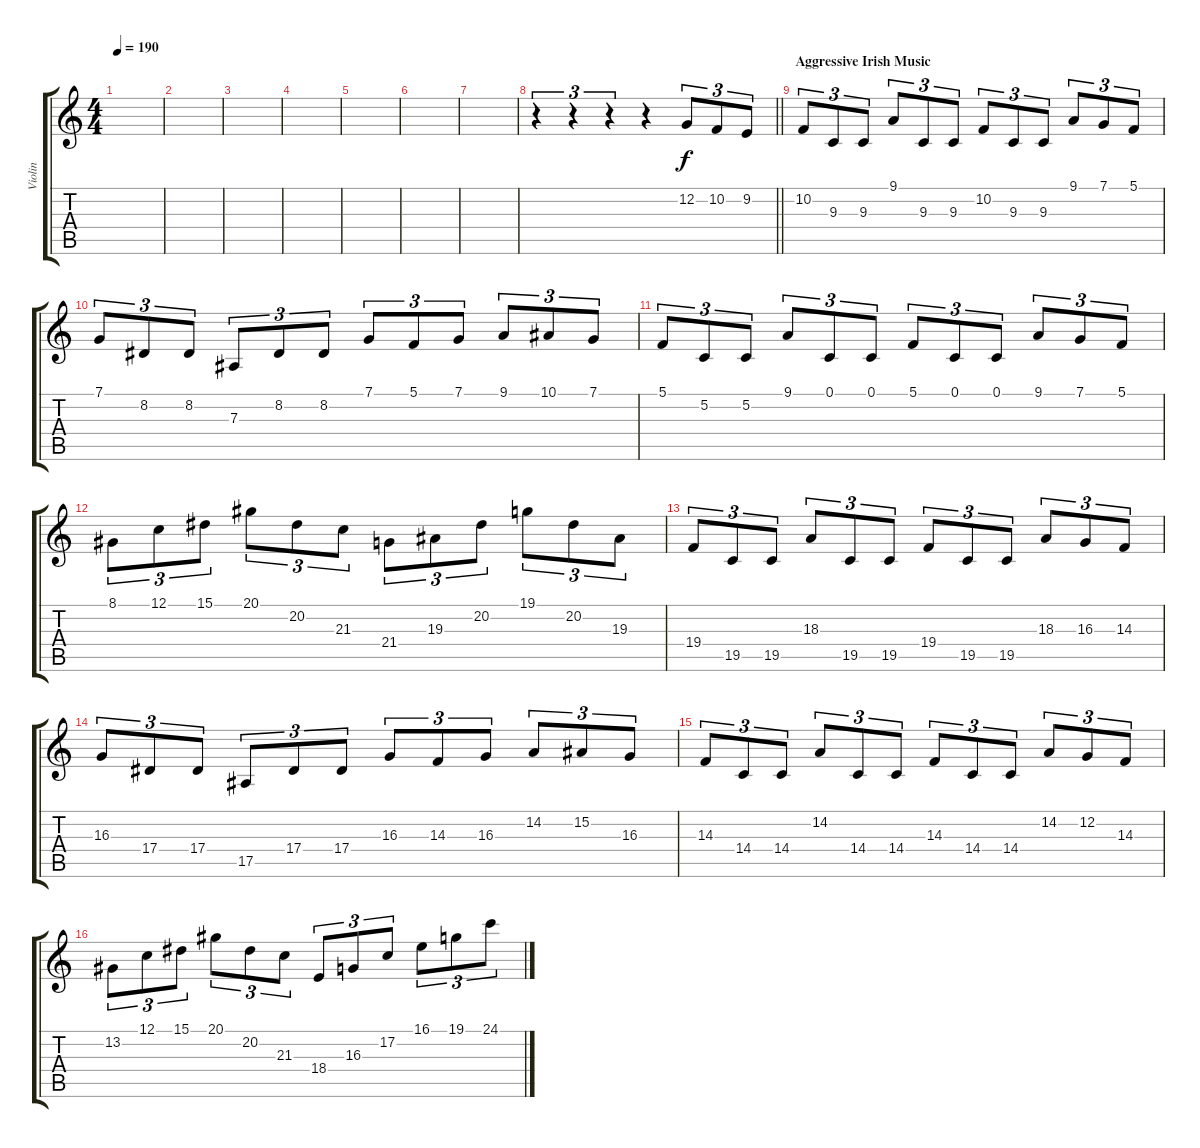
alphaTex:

\track ("Violin" "Violin") {instrument violin}
\staff {score tabs}
\tuning (C4 G3 Eb3 Bb2 F2 C2) {hide}
\ts (4 4)
\tempo 190
\clef g2
\ks c
|
|
|
|
|
|
|
\barLineRight lightlight
r.4{tu (3 2)} r.4{tu (3 2)} r.4{tu (3 2)} r.4 12.2.8{tu (3 2)} 10.2.8{tu (3 2)} 9.2.8{tu (3 2)} |
\section ("" "Aggressive Irish Music")
10.2.8{tu (3 2)} 9.3.8{tu (3 2)} 9.3.8{tu (3 2)} 9.1.8{tu (3 2)} 9.3.8{tu (3 2)} 9.3.8{tu (3 2)} 10.2.8{tu (3 2)} 9.3.8{tu (3 2)} 9.3.8{tu (3 2)} 9.1.8{tu (3 2)} 7.1.8{tu (3 2)} 5.1.8{tu (3 2)} |
7.1.8{tu (3 2)} 8.2.8{tu (3 2)} 8.2.8{tu (3 2)} 7.3.8{tu (3 2)} 8.2.8{tu (3 2)} 8.2.8{tu (3 2)} 7.1.8{tu (3 2)} 5.1.8{tu (3 2)} 7.1.8{tu (3 2)} 9.1.8{tu (3 2)} 10.1.8{tu (3 2)} 7.1.8{tu (3 2)} |
5.1.8{tu (3 2)} 5.2.8{tu (3 2)} 5.2.8{tu (3 2)} 9.1.8{tu (3 2)} 0.1.8{tu (3 2)} 0.1.8{tu (3 2)} 5.1.8{tu (3 2)} 0.1.8{tu (3 2)} 0.1.8{tu (3 2)} 9.1.8{tu (3 2)} 7.1.8{tu (3 2)} 5.1.8{tu (3 2)} |
8.1.8{tu (3 2)} 12.1.8{tu (3 2)} 15.1.8{tu (3 2)} 20.1.8{tu (3 2)} 20.2.8{tu (3 2)} 21.3.8{tu (3 2)} 21.4.8{tu (3 2)} 19.3.8{tu (3 2)} 20.2.8{tu (3 2)} 19.1.8{tu (3 2)} 20.2.8{tu (3 2)} 19.3.8{tu (3 2)} |
19.4.8{tu (3 2)} 19.5.8{tu (3 2)} 19.5.8{tu (3 2)} 18.3.8{tu (3 2)} 19.5.8{tu (3 2)} 19.5.8{tu (3 2)} 19.4.8{tu (3 2)} 19.5.8{tu (3 2)} 19.5.8{tu (3 2)} 18.3.8{tu (3 2)} 16.3.8{tu (3 2)} 14.3.8{tu (3 2)} |
16.3.8{tu (3 2)} 17.4.8{tu (3 2)} 17.4.8{tu (3 2)} 17.5.8{tu (3 2)} 17.4.8{tu (3 2)} 17.4.8{tu (3 2)} 16.3.8{tu (3 2)} 14.3.8{tu (3 2)} 16.3.8{tu (3 2)} 14.2.8{tu (3 2)} 15.2.8{tu (3 2)} 16.3.8{tu (3 2)} |
14.3.8{tu (3 2)} 14.4.8{tu (3 2)} 14.4.8{tu (3 2)} 14.2.8{tu (3 2)} 14.4.8{tu (3 2)} 14.4.8{tu (3 2)} 14.3.8{tu (3 2)} 14.4.8{tu (3 2)} 14.4.8{tu (3 2)} 14.2.8{tu (3 2)} 12.2.8{tu (3 2)} 14.3.8{tu (3 2)} |
13.2.8{tu (3 2)} 12.1.8{tu (3 2)} 15.1.8{tu (3 2)} 20.1.8{tu (3 2)} 20.2.8{tu (3 2)} 21.3.8{tu (3 2)} 18.4.8{tu (3 2)} 16.3.8{tu (3 2)} 17.2.8{tu (3 2)} 16.1.8{tu (3 2)} 19.1.8{tu (3 2)} 24.1.8{tu (3 2)}
